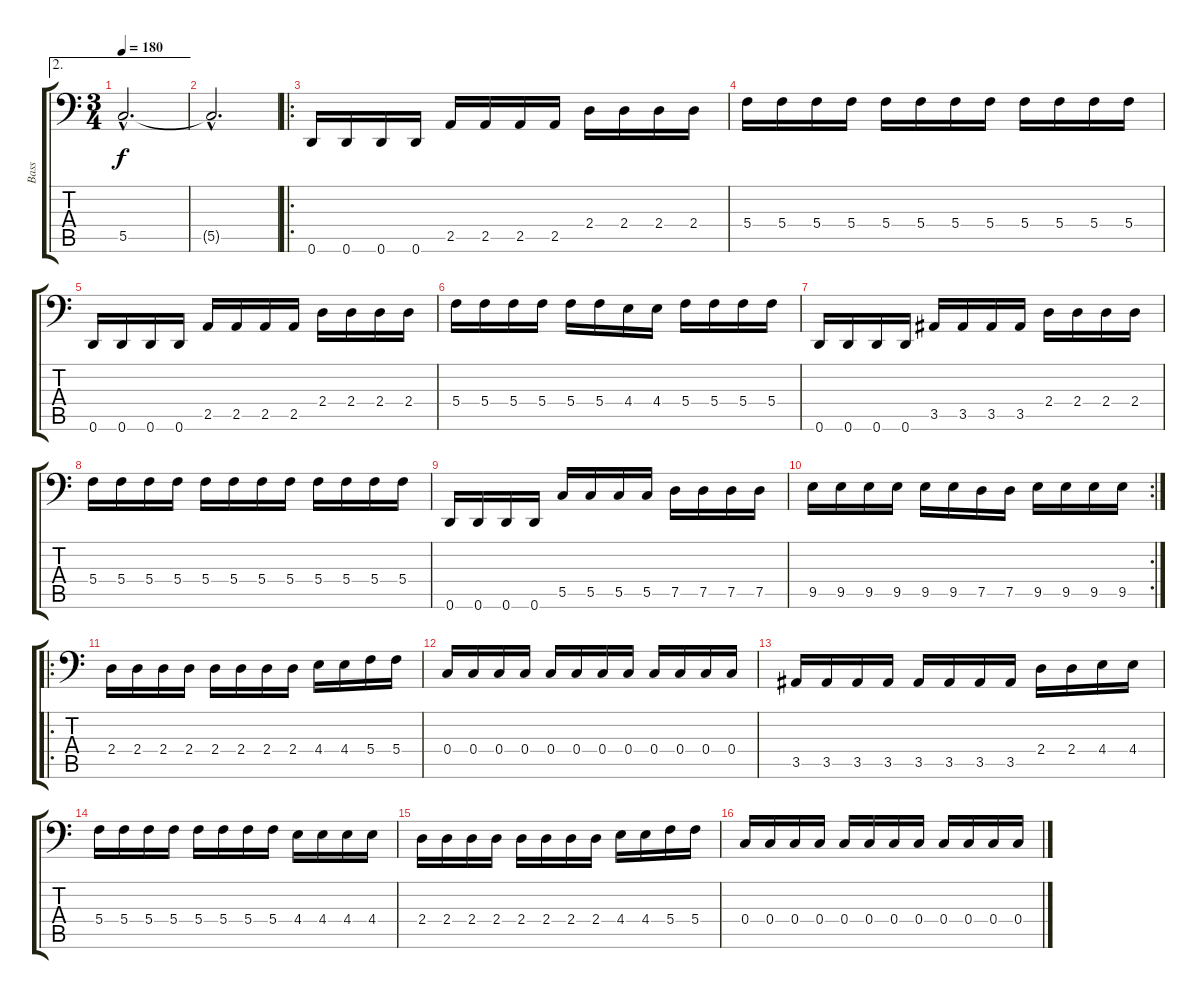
\track ("Bass" "Bass") {instrument electricbassfinger}
\staff {score tabs}
\tuning (D3 A2 F2 C2 G1 D1) {hide}
\ae 2
\ts (3 4)
\tempo 180
\clef f4
\ks c
5.5{hac}.2{d dy f} |
5.5{hac t}.2{d} |
\ro
0.6.16 0.6.16 0.6.16 0.6.16 2.5.16 2.5.16 2.5.16 2.5.16 2.4.16 2.4.16 2.4.16 2.4.16 |
5.4.16 5.4.16 5.4.16 5.4.16 5.4.16 5.4.16 5.4.16 5.4.16 5.4.16 5.4.16 5.4.16 5.4.16 |
0.6.16 0.6.16 0.6.16 0.6.16 2.5.16 2.5.16 2.5.16 2.5.16 2.4.16 2.4.16 2.4.16 2.4.16 |
5.4.16 5.4.16 5.4.16 5.4.16 5.4.16 5.4.16 4.4.16 4.4.16 5.4.16 5.4.16 5.4.16 5.4.16 |
0.6.16 0.6.16 0.6.16 0.6.16 3.5.16 3.5.16 3.5.16 3.5.16 2.4.16 2.4.16 2.4.16 2.4.16 |
5.4.16 5.4.16 5.4.16 5.4.16 5.4.16 5.4.16 5.4.16 5.4.16 5.4.16 5.4.16 5.4.16 5.4.16 |
0.6.16 0.6.16 0.6.16 0.6.16 5.5.16 5.5.16 5.5.16 5.5.16 7.5.16 7.5.16 7.5.16 7.5.16 |
\rc 2
9.5.16 9.5.16 9.5.16 9.5.16 9.5.16 9.5.16 7.5.16 7.5.16 9.5.16 9.5.16 9.5.16 9.5.16 |
\ro
2.4.16 2.4.16 2.4.16 2.4.16 2.4.16 2.4.16 2.4.16 2.4.16 4.4.16 4.4.16 5.4.16 5.4.16 |
0.4.16 0.4.16 0.4.16 0.4.16 0.4.16 0.4.16 0.4.16 0.4.16 0.4.16 0.4.16 0.4.16 0.4.16 |
3.5.16 3.5.16 3.5.16 3.5.16 3.5.16 3.5.16 3.5.16 3.5.16 2.4.16 2.4.16 4.4.16 4.4.16 |
5.4.16 5.4.16 5.4.16 5.4.16 5.4.16 5.4.16 5.4.16 5.4.16 4.4.16 4.4.16 4.4.16 4.4.16 |
2.4.16 2.4.16 2.4.16 2.4.16 2.4.16 2.4.16 2.4.16 2.4.16 4.4.16 4.4.16 5.4.16 5.4.16 |
0.4.16 0.4.16 0.4.16 0.4.16 0.4.16 0.4.16 0.4.16 0.4.16 0.4.16 0.4.16 0.4.16 0.4.16
